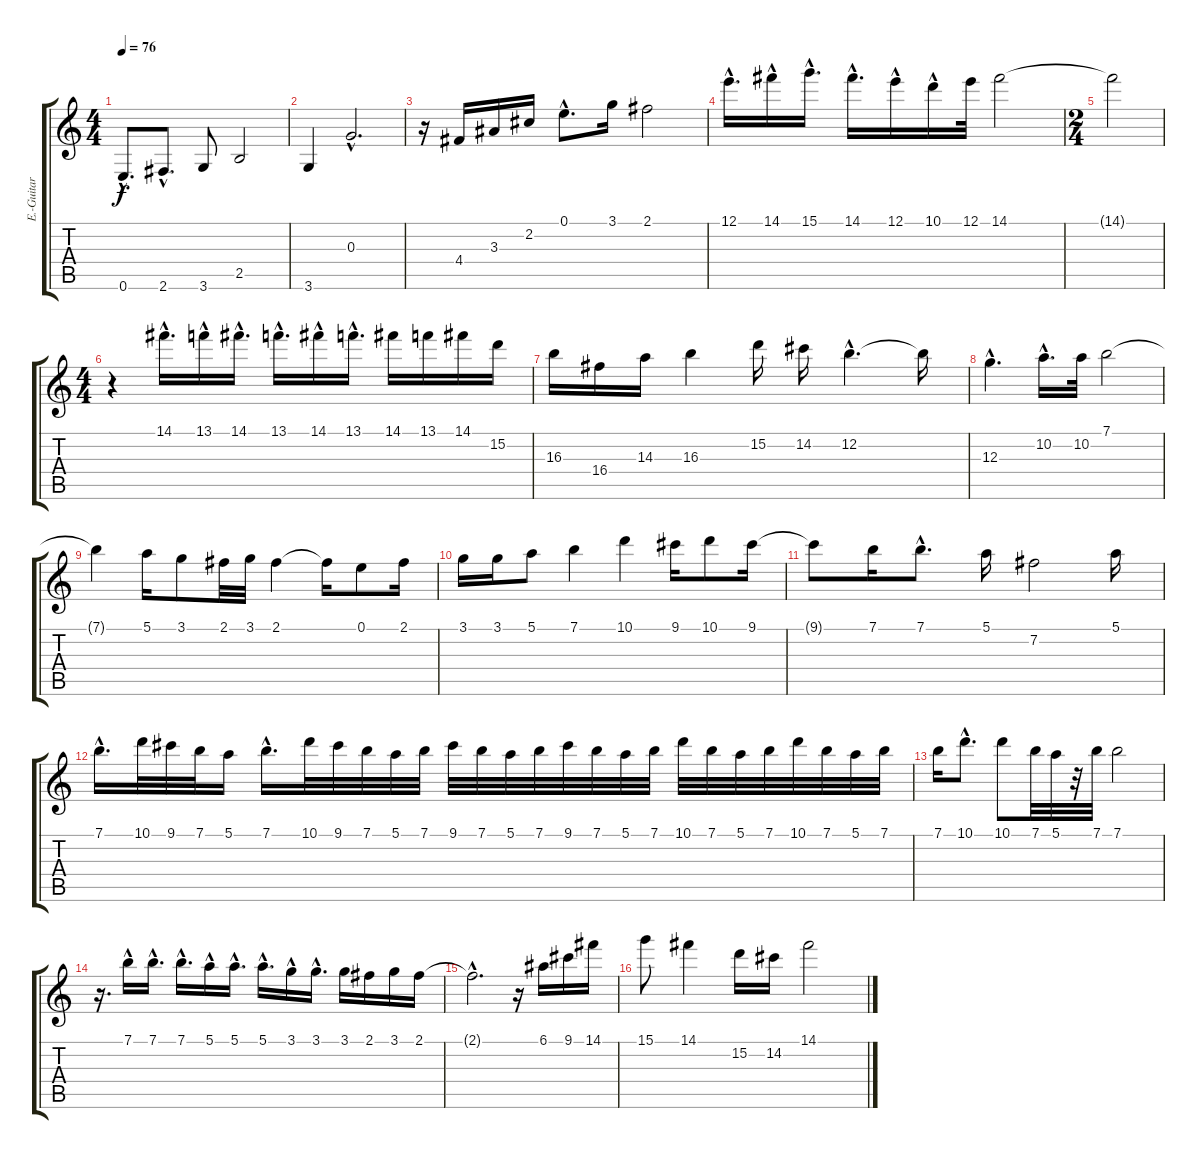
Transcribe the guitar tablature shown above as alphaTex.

\track ("E.-Guitar 1" "E.-Guitar ") {instrument distortionguitar}
\staff {score tabs}
\tuning (E4 B3 G3 D3 A2 E2) {hide}
\ts (4 4)
\tempo 76
\clef g2
\ks c
0.6{hac}.8{d dy f} 2.6{hac}.8{d} 3.6.8 2.5.2 |
3.6.4 0.3{hac}.2{d} |
r.16 4.4.16 3.3.16 2.2.16 0.1{hac}.8{d} 3.1.16 2.1.2 |
12.1{hac}.16{d} 14.1{hac}.16 15.1{hac}.16{d} 14.1{hac}.16{d} 12.1{hac}.16 10.1{hac}.16 12.1.32 14.1.2 |
\ts (2 4)
14.1{t}.2 |
\ts (4 4)
r.4 14.1{hac}.16{d} 13.1{hac}.16 14.1{hac}.16{d} 13.1{hac}.16{d} 14.1{hac}.16 13.1{hac}.16{d} 14.1.16 13.1.16 14.1.16 15.2.16 |
16.3.16 16.4.16 14.3.16 16.3.4 15.2.16 14.2.16 12.2{hac}.4{d} 12.2{t}.16 |
12.3{hac}.4{d} 10.2{hac}.16{d} 10.2.32 7.1.2 |
7.1{t}.4 5.1.16 3.1.8 2.1.32 3.1.32 2.1.4 2.1{t}.16 0.1.8 2.1.16 |
3.1.16 3.1.16 5.1.8 7.1.4 10.1.4 9.1.16 10.1.8 9.1.16 |
9.1{t}.8 7.1.16 7.1{hac}.8{d} 5.1.16 7.2.2 5.1.16 |
7.1{hac}.16{d} 10.1.32 9.1.32 7.1.32 5.1.16 7.1{hac}.16{d} 10.1.32 9.1.32 7.1.32 5.1.32 7.1.32 9.1.32 7.1.32 5.1.32 7.1.32 9.1.32 7.1.32 5.1.32 7.1.32 10.1.32 7.1.32 5.1.32 7.1.32 10.1.32 7.1.32 5.1.32 7.1.32 |
7.1.16 10.1{hac}.8{d} 10.1.8 7.1.32 5.1.32 r.32 7.1.32 7.1.2 |
r.16{d} 7.1{hac}.16 7.1{hac}.16{d} 7.1{hac}.16{d} 5.1{hac}.16 5.1{hac}.16{d} 5.1{hac}.16{d} 3.1{hac}.16 3.1{hac}.16{d} 3.1.16 2.1.16 3.1.16 2.1.16 |
2.1{hac t}.2{d} r.16 6.1.16 9.1.16 14.1.16 |
15.1.8 14.1.4 15.2.16 14.2.16 14.1.2
